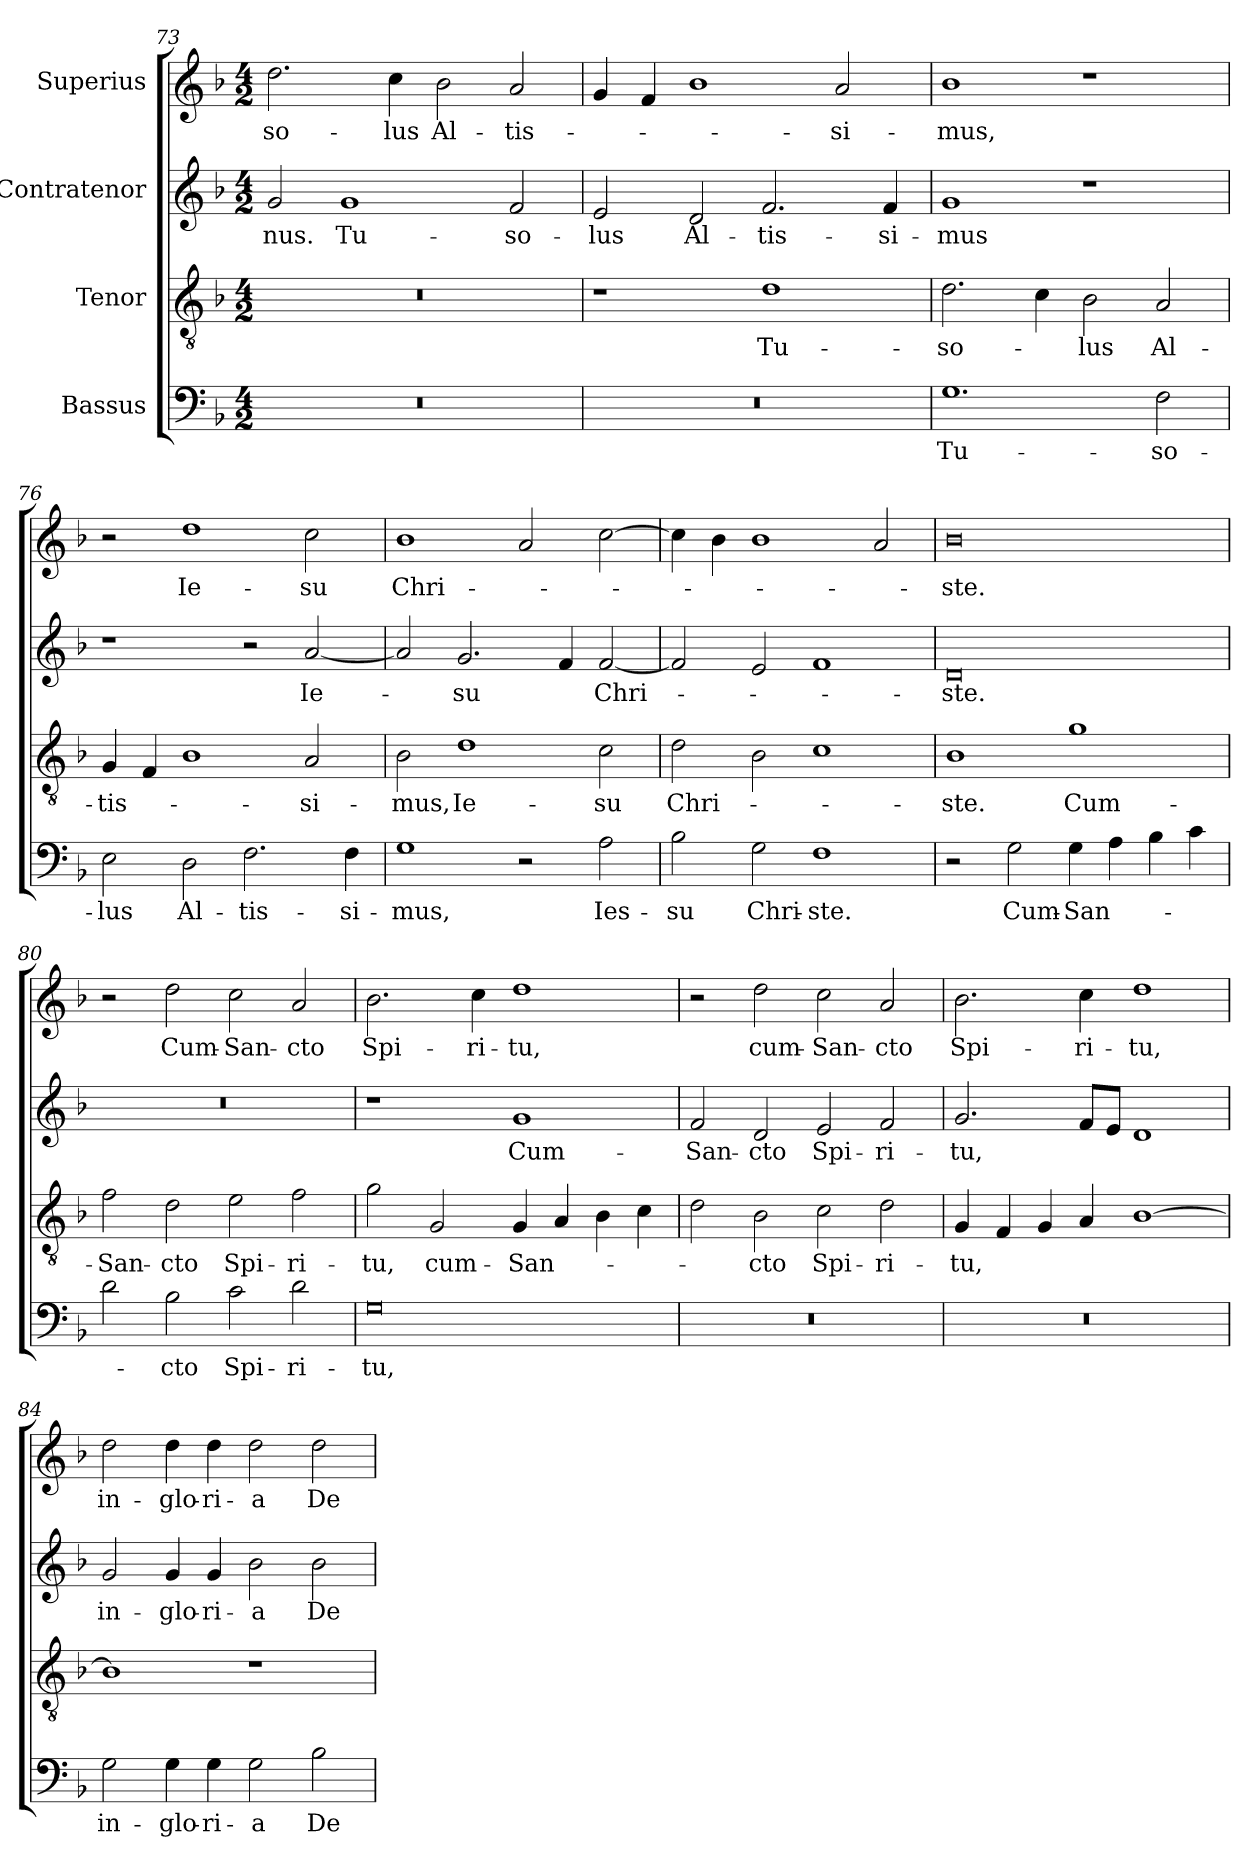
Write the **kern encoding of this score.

**kern	**text	**kern	**text	**kern	**text	**kern	**text
*part4	*part4	*part3	*part3	*part2	*part2	*part1	*part1
*staff4	*staff4	*staff3	*staff3	*staff2	*staff2	*staff1	*staff1
*I"Bassus	*	*I"Tenor	*	*I"Contratenor	*	*I"Superius	*
*clefF4	*	*clefGv2	*	*clefG2	*	*clefG2	*
*k[b-]	*	*k[b-]	*	*k[b-]	*	*k[b-]	*
*M4/2	*	*M4/2	*	*M4/2	*	*M4/2	*
=73	=73	=73	=73	=73	=73	=73	=73
0r	.	0r	.	2g/	-nus.	2.dd\	so-
.	.	.	.	1g/	Tu-	.	.
.	.	.	.	.	.	4cc\	-lus
.	.	.	.	.	.	2b-\	Al-
.	.	.	.	2f/	so-	2a/	-tis-
=74	=74	=74	=74	=74	=74	=74	=74
0r	.	1r	.	2e/	-lus	4g/	.
.	.	.	.	.	.	4f/	.
.	.	.	.	2d/	Al-	1b-\	.
.	.	1d\	Tu-	2.f/	-tis-	.	.
.	.	.	.	.	.	2a/	-si-
.	.	.	.	4f/	-si-	.	.
=75	=75	=75	=75	=75	=75	=75	=75
1.G\	Tu-	2.d\	so-	1g/	-mus	1b-\	-mus,
.	.	4c\	.	.	.	.	.
.	.	2B-\	-lus	1r	.	1r	.
2F\	so-	2A/	Al-	.	.	.	.
=76	=76	=76	=76	=76	=76	=76	=76
2E\	-lus	4G/	-tis-	1r	.	2r	.
.	.	4F/	.	.	.	.	.
2D\	Al-	1B-\	.	.	.	1dd\	Ie-
2.F\	-tis-	.	.	2r	.	.	.
.	.	2A/	-si-	[2a/	Ie-	2cc\	-su
4F\	-si-	.	.	.	.	.	.
=77	=77	=77	=77	=77	=77	=77	=77
1G\	-mus,	2B-\	-mus,	2a/]	.	1b-\	Chri-
.	.	1d\	Ie-	2.g/	-su	.	.
2r	.	.	.	.	.	2a/	.
.	.	.	.	4f/	.	.	.
2A\	Ies-	2c\	-su	[2f/	Chri-	[2cc\	.
=78	=78	=78	=78	=78	=78	=78	=78
2B-\	-su	2d\	Chri-	2f/]	.	4cc\]	.
.	.	.	.	.	.	4b-\	.
2G\	Chri-	2B-\	.	2e/	.	1b-\	.
1F\	-ste.	1c\	.	1f/	.	.	.
.	.	.	.	.	.	2a/	.
=79	=79	=79	=79	=79	=79	=79	=79
2r	.	1B-\	-ste.	0d/	-ste.	0b-\	-ste.
2G\	Cum-	.	.	.	.	.	.
4G\	San-	1g\	Cum-	.	.	.	.
4A\	.	.	.	.	.	.	.
4B-\	.	.	.	.	.	.	.
4c\	.	.	.	.	.	.	.
=80	=80	=80	=80	=80	=80	=80	=80
2d\	.	2f\	San-	0r	.	2r	.
2B-\	-cto	2d\	-cto	.	.	2dd\	Cum-
2c\	Spi-	2e\	Spi-	.	.	2cc\	San-
2d\	-ri-	2f\	-ri-	.	.	2a/	-cto
=81	=81	=81	=81	=81	=81	=81	=81
0G\	-tu,	2g\	-tu,	1r	.	2.b-\	Spi-
.	.	2G/	cum-	.	.	.	.
.	.	.	.	.	.	4cc\	-ri-
.	.	4G/	San-	1g/	Cum-	1dd\	-tu,
.	.	4A/	.	.	.	.	.
.	.	4B-\	.	.	.	.	.
.	.	4c\	.	.	.	.	.
=82	=82	=82	=82	=82	=82	=82	=82
0r	.	2d\	.	2f/	San-	2r	.
.	.	2B-\	-cto	2d/	-cto	2dd\	cum-
.	.	2c\	Spi-	2e/	Spi-	2cc\	San-
.	.	2d\	-ri-	2f/	-ri-	2a/	-cto
=83	=83	=83	=83	=83	=83	=83	=83
0r	.	4G/	-tu,	2.g/	-tu,	2.b-\	Spi-
.	.	4F/	.	.	.	.	.
.	.	4G/	.	.	.	.	.
.	.	4A/	.	8f/L	.	4cc\	-ri-
.	.	.	.	8e/J	.	.	.
.	.	[1B-\	.	1d/	.	1dd\	-tu,
=84	=84	=84	=84	=84	=84	=84	=84
2G\	in-	1B-\]	.	2g/	in-	2dd\	in-
4G\	glo-	.	.	4g/	glo-	4dd\	glo-
4G\	-ri-	.	.	4g/	-ri-	4dd\	-ri-
2G\	-a	1r	.	2b-\	-a	2dd\	-a
2B-\	De-	.	.	2b-\	De-	2dd\	De-
=	=	=	=	=	=	=	=
*-	*-	*-	*-	*-	*-	*-	*-
